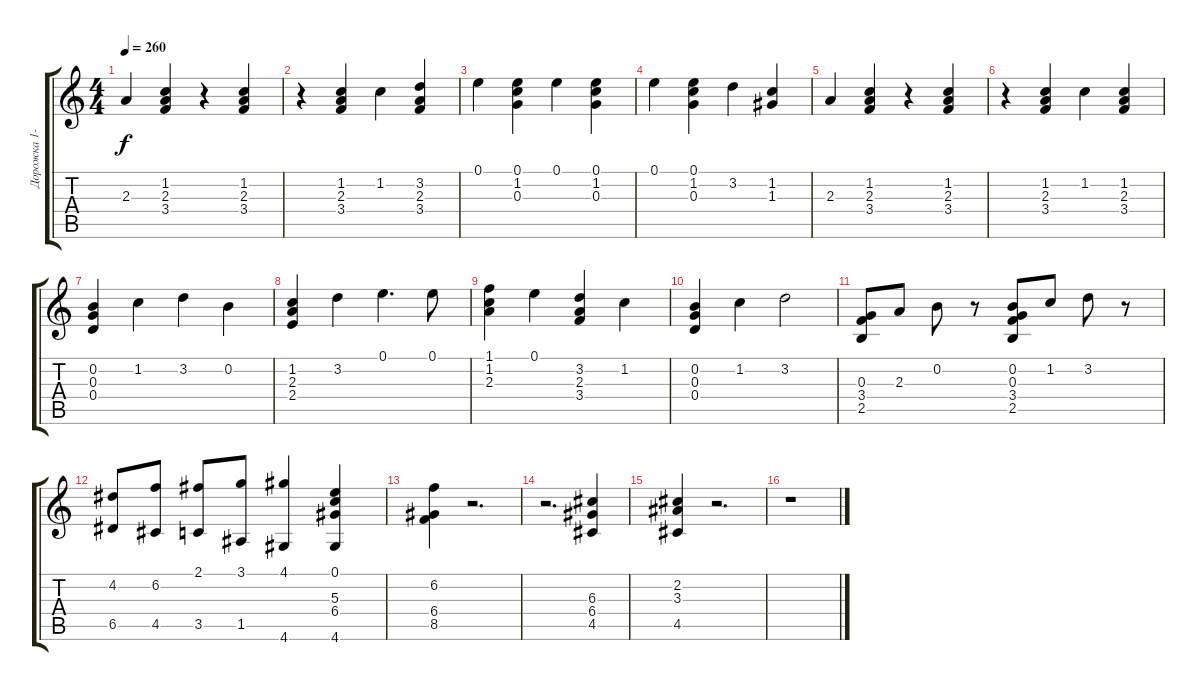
\track ("Дорожка 1-2" "Дорожка 1-") {instrument acousticguitarsteel}
\staff {score tabs}
\tuning (E4 B3 G3 D3 A2 E2) {hide}
\ts (4 4)
\tempo 260
\clef g2
\ks c
2.3.4{dy f} (1.2 2.3 3.4).4 r.4 (1.2 2.3 3.4).4 |
r.4 (1.2 2.3 3.4).4 1.2.4 (3.2 2.3 3.4).4 |
0.1.4 (0.1 1.2 0.3).4 0.1.4 (0.1 1.2 0.3).4 |
0.1.4 (0.1 1.2 0.3).4 3.2.4 (1.2 1.3).4 |
2.3.4 (1.2 2.3 3.4).4 r.4 (1.2 2.3 3.4).4 |
r.4 (1.2 2.3 3.4).4 1.2.4 (1.2 2.3 3.4).4 |
(0.2 0.3 0.4).4 1.2.4 3.2.4 0.2.4 |
(1.2 2.3 2.4).4 3.2.4 0.1.4{d} 0.1.8 |
(1.1 1.2 2.3).4 0.1.4 (3.2 2.3 3.4).4 1.2.4 |
(0.2 0.3 0.4).4 1.2.4 3.2.2 |
(0.3 3.4 2.5).8 2.3.8 0.2.8 r.8 (0.2 0.3 3.4 2.5).8 1.2.8 3.2.8 r.8 |
(4.2 6.5).8 (6.2 4.5).8 (2.1 3.5).8 (3.1 1.5).8 (4.1 4.6).4 (0.1 5.3 6.4 4.6).4 |
(6.2 6.4 8.5).4 r.2{d} |
r.2{d} (6.3 6.4 4.5).4 |
(2.2 3.3 4.5).4 r.2{d} |
r.1
